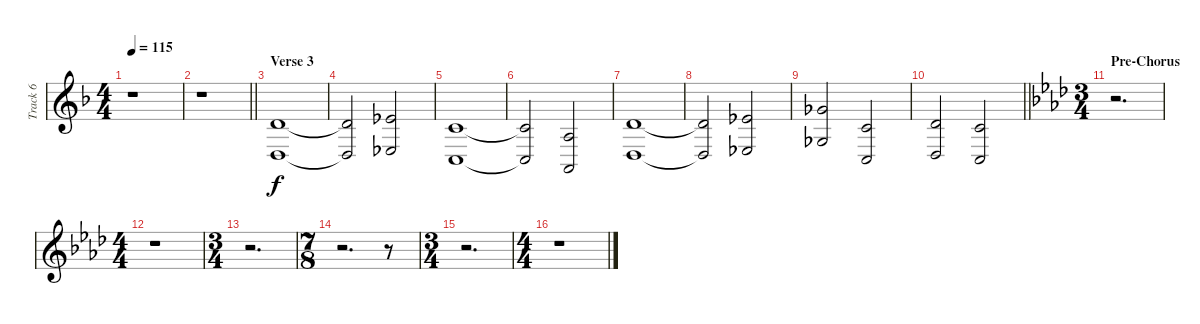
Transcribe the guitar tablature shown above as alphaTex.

\track ("Track 6" "Track 6") {instrument choiraahs}
\staff {score}
\tuning (D4 A3 F3 C3 G2 D2) {hide}
\ts (4 4)
\tempo 115
\clef g2
\ks dminor
r.1{dy f} |
\barLineRight lightlight
r.1 |
\section ("" "Verse 3")
(0.1 2.4).1{volume 11 instrument choiraahs} |
(0.1{t} 2.4{t}).2 (1.1 3.4).2 |
(3.2 0.4).1 |
(3.2{t} 0.4{t}).2 (0.2 2.5).2 |
(0.1 2.4).1 |
(0.1{t} 2.4{t}).2 (1.1 3.4).2 |
(4.1 1.3).2 (3.2 0.4).2 |
\barLineRight lightlight
(0.1 2.4).2 (3.2 0.4).2 |
\ts (3 4)
\section ("" "Pre-Chorus")
\ks fminor
r.2{d} |
\ts (4 4)
r.1 |
\ts (3 4)
r.2{d} |
\ts (7 8)
r.2{d} r.8 |
\ts (3 4)
r.2{d} |
\ts (4 4)
r.1
